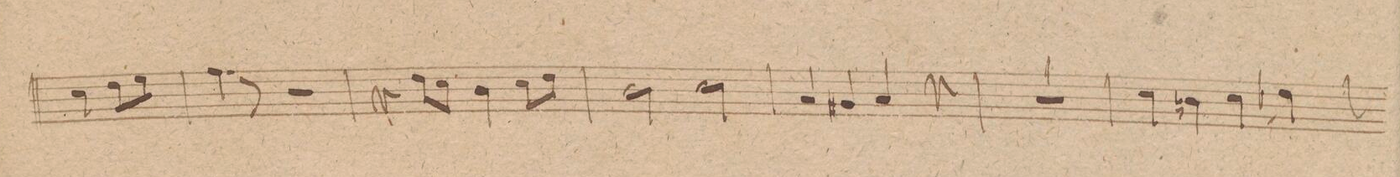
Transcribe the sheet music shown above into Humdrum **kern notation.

**kern	**dynam
*I"Clarnetto. in A.	*
*clefG2	*
*k[f#c#g#]	*
*met(c|)	*
*M2/2	*
4a\	.
8b\L	.
8cc#\J	.
=43	=43
4.dd\	.
8r	.
2r	.
=44	=44
4r	.
8b\L	.
8a\J	.
4g#\	.
8a\L	.
8b\J	.
=45	=45
2g#\	.
2a\	.
=46	=46
4f#/	.
4e#X/	.
4f#/	.
4r	.
=47	=47
1r	.
=48	=48
4a\	.
4g#X\	.
4a\	.
4b-\	.
=49	=49
*-	*-
